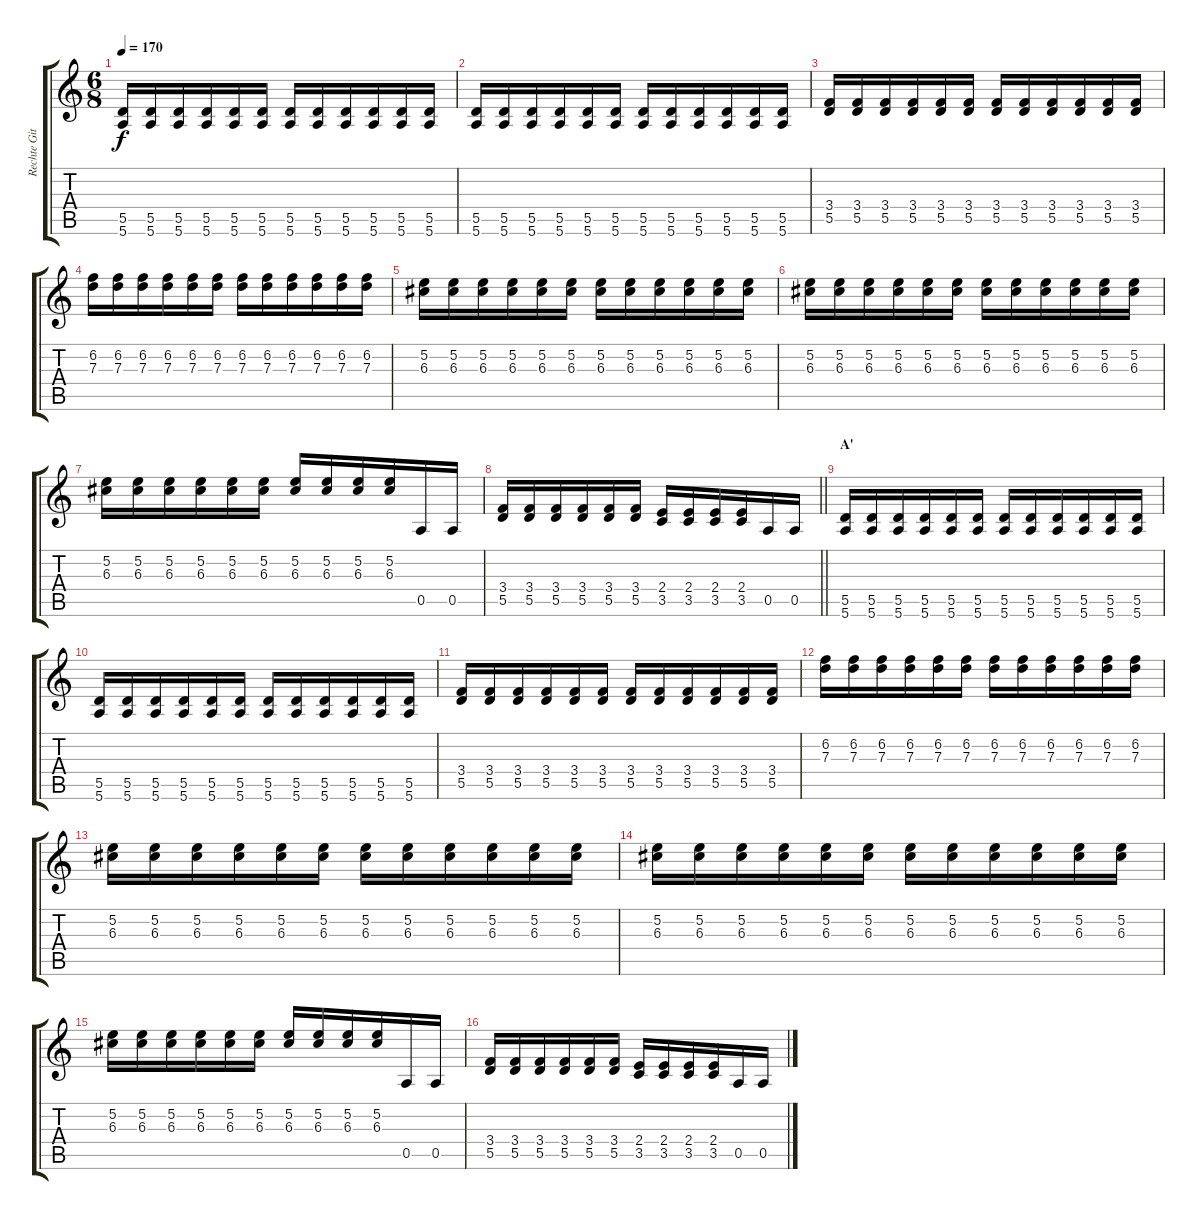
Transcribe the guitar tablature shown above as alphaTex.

\track ("Rechte Gitarre" "Rechte Git") {instrument distortionguitar}
\staff {score tabs}
\tuning (E4 B3 G3 D3 A2 E2) {hide}
\ts (6 8)
\tempo 170
\clef g2
\ks c
(5.5 5.6).16{dy f} (5.5 5.6).16 (5.5 5.6).16 (5.5 5.6).16 (5.5 5.6).16 (5.5 5.6).16 (5.5 5.6).16 (5.5 5.6).16 (5.5 5.6).16 (5.5 5.6).16 (5.5 5.6).16 (5.5 5.6).16 |
(5.5 5.6).16 (5.5 5.6).16 (5.5 5.6).16 (5.5 5.6).16 (5.5 5.6).16 (5.5 5.6).16 (5.5 5.6).16 (5.5 5.6).16 (5.5 5.6).16 (5.5 5.6).16 (5.5 5.6).16 (5.5 5.6).16 |
(3.4 5.5).16 (3.4 5.5).16 (3.4 5.5).16 (3.4 5.5).16 (3.4 5.5).16 (3.4 5.5).16 (3.4 5.5).16 (3.4 5.5).16 (3.4 5.5).16 (3.4 5.5).16 (3.4 5.5).16 (3.4 5.5).16 |
(6.2 7.3).16 (6.2 7.3).16 (6.2 7.3).16 (6.2 7.3).16 (6.2 7.3).16 (6.2 7.3).16 (6.2 7.3).16 (6.2 7.3).16 (6.2 7.3).16 (6.2 7.3).16 (6.2 7.3).16 (6.2 7.3).16 |
(5.2 6.3).16 (5.2 6.3).16 (5.2 6.3).16 (5.2 6.3).16 (5.2 6.3).16 (5.2 6.3).16 (5.2 6.3).16 (5.2 6.3).16 (5.2 6.3).16 (5.2 6.3).16 (5.2 6.3).16 (5.2 6.3).16 |
(5.2 6.3).16 (5.2 6.3).16 (5.2 6.3).16 (5.2 6.3).16 (5.2 6.3).16 (5.2 6.3).16 (5.2 6.3).16 (5.2 6.3).16 (5.2 6.3).16 (5.2 6.3).16 (5.2 6.3).16 (5.2 6.3).16 |
(5.2 6.3).16 (5.2 6.3).16 (5.2 6.3).16 (5.2 6.3).16 (5.2 6.3).16 (5.2 6.3).16 (5.2 6.3).16 (5.2 6.3).16 (5.2 6.3).16 (5.2 6.3).16 0.5.16 0.5.16 |
\barLineRight lightlight
(3.4 5.5).16 (3.4 5.5).16 (3.4 5.5).16 (3.4 5.5).16 (3.4 5.5).16 (3.4 5.5).16 (2.4 3.5).16 (2.4 3.5).16 (2.4 3.5).16 (2.4 3.5).16 0.5.16 0.5.16 |
\section ("" "A'")
(5.5 5.6).16 (5.5 5.6).16 (5.5 5.6).16 (5.5 5.6).16 (5.5 5.6).16 (5.5 5.6).16 (5.5 5.6).16 (5.5 5.6).16 (5.5 5.6).16 (5.5 5.6).16 (5.5 5.6).16 (5.5 5.6).16 |
(5.5 5.6).16 (5.5 5.6).16 (5.5 5.6).16 (5.5 5.6).16 (5.5 5.6).16 (5.5 5.6).16 (5.5 5.6).16 (5.5 5.6).16 (5.5 5.6).16 (5.5 5.6).16 (5.5 5.6).16 (5.5 5.6).16 |
(3.4 5.5).16 (3.4 5.5).16 (3.4 5.5).16 (3.4 5.5).16 (3.4 5.5).16 (3.4 5.5).16 (3.4 5.5).16 (3.4 5.5).16 (3.4 5.5).16 (3.4 5.5).16 (3.4 5.5).16 (3.4 5.5).16 |
(6.2 7.3).16 (6.2 7.3).16 (6.2 7.3).16 (6.2 7.3).16 (6.2 7.3).16 (6.2 7.3).16 (6.2 7.3).16 (6.2 7.3).16 (6.2 7.3).16 (6.2 7.3).16 (6.2 7.3).16 (6.2 7.3).16 |
(5.2 6.3).16 (5.2 6.3).16 (5.2 6.3).16 (5.2 6.3).16 (5.2 6.3).16 (5.2 6.3).16 (5.2 6.3).16 (5.2 6.3).16 (5.2 6.3).16 (5.2 6.3).16 (5.2 6.3).16 (5.2 6.3).16 |
(5.2 6.3).16 (5.2 6.3).16 (5.2 6.3).16 (5.2 6.3).16 (5.2 6.3).16 (5.2 6.3).16 (5.2 6.3).16 (5.2 6.3).16 (5.2 6.3).16 (5.2 6.3).16 (5.2 6.3).16 (5.2 6.3).16 |
(5.2 6.3).16 (5.2 6.3).16 (5.2 6.3).16 (5.2 6.3).16 (5.2 6.3).16 (5.2 6.3).16 (5.2 6.3).16 (5.2 6.3).16 (5.2 6.3).16 (5.2 6.3).16 0.5.16 0.5.16 |
(3.4 5.5).16 (3.4 5.5).16 (3.4 5.5).16 (3.4 5.5).16 (3.4 5.5).16 (3.4 5.5).16 (2.4 3.5).16 (2.4 3.5).16 (2.4 3.5).16 (2.4 3.5).16 0.5.16 0.5.16
